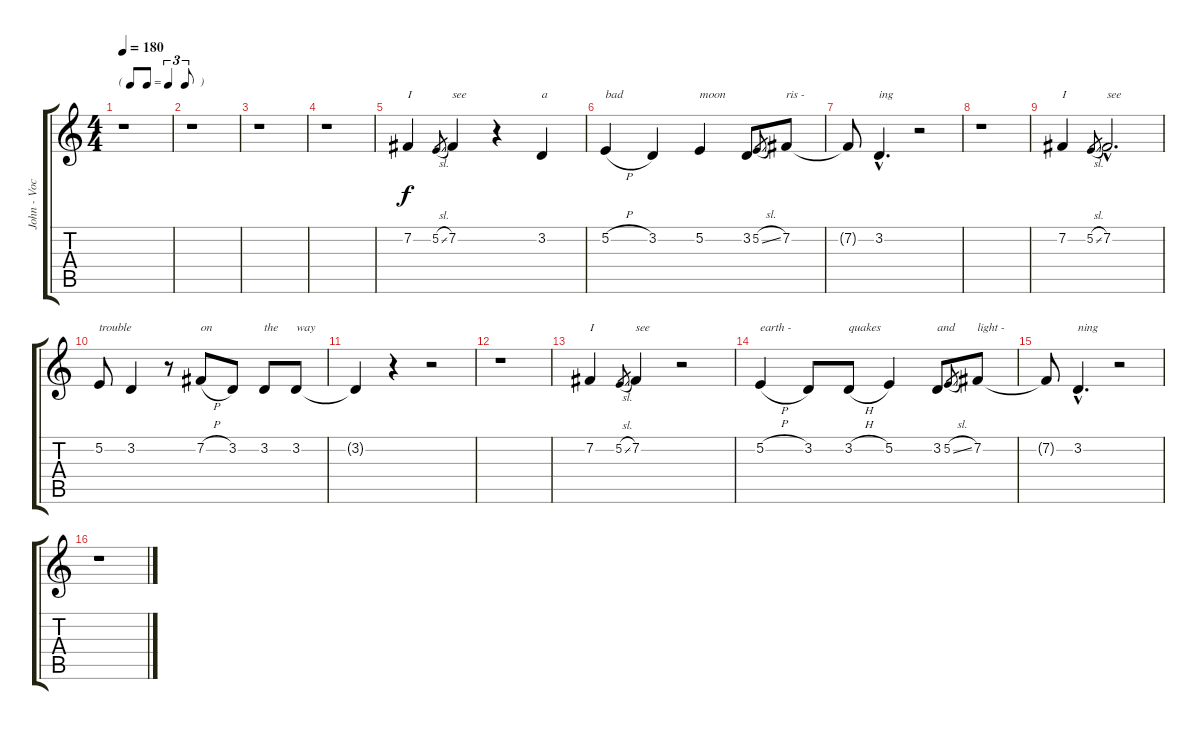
\track ("John - Vocals" "John - Voc") {instrument altosax}
\staff {score tabs}
\tuning (E4 B3 G3 D3 A2 E2) {hide}
\ts (4 4)
\tf triplet8th
\tempo 180
\clef g2
\ks c
r.1{dy f instrument altosax} |
r.1 |
r.1 |
r.1 |
7.2.4{txt "I"} 5.2{sl}.8{gr} 7.2.4{txt "see"} r.4 3.2.4{txt "a"} |
5.2{h}.4{txt "bad"} 3.2.4 5.2.4{txt "moon"} 3.2.8 5.2{sl}.8{gr} 7.2.8{txt "ris -"} |
7.2{t}.8 3.2{hac}.4{d txt "ing"} r.2 |
r.1 |
7.2.4{txt "I"} 5.2{sl}.8{gr} 7.2{hac}.2{d txt "see"} |
5.2.8{txt "trouble"} 3.2.4 r.8 7.2{h}.8{txt "on"} 3.2.8 3.2.8{txt "the"} 3.2.8{txt "way"} |
3.2{t}.4 r.4 r.2 |
r.1 |
7.2.4{txt "I"} 5.2{sl}.8{gr} 7.2.4{txt "see"} r.2 |
5.2{h}.4{txt "earth -"} 3.2.8 3.2{h}.8{txt "quakes"} 5.2.4 3.2.8{txt "and"} 5.2{sl}.8{gr} 7.2.8{txt "light -"} |
7.2{t}.8 3.2{hac}.4{d txt "ning"} r.2 |
r.1
